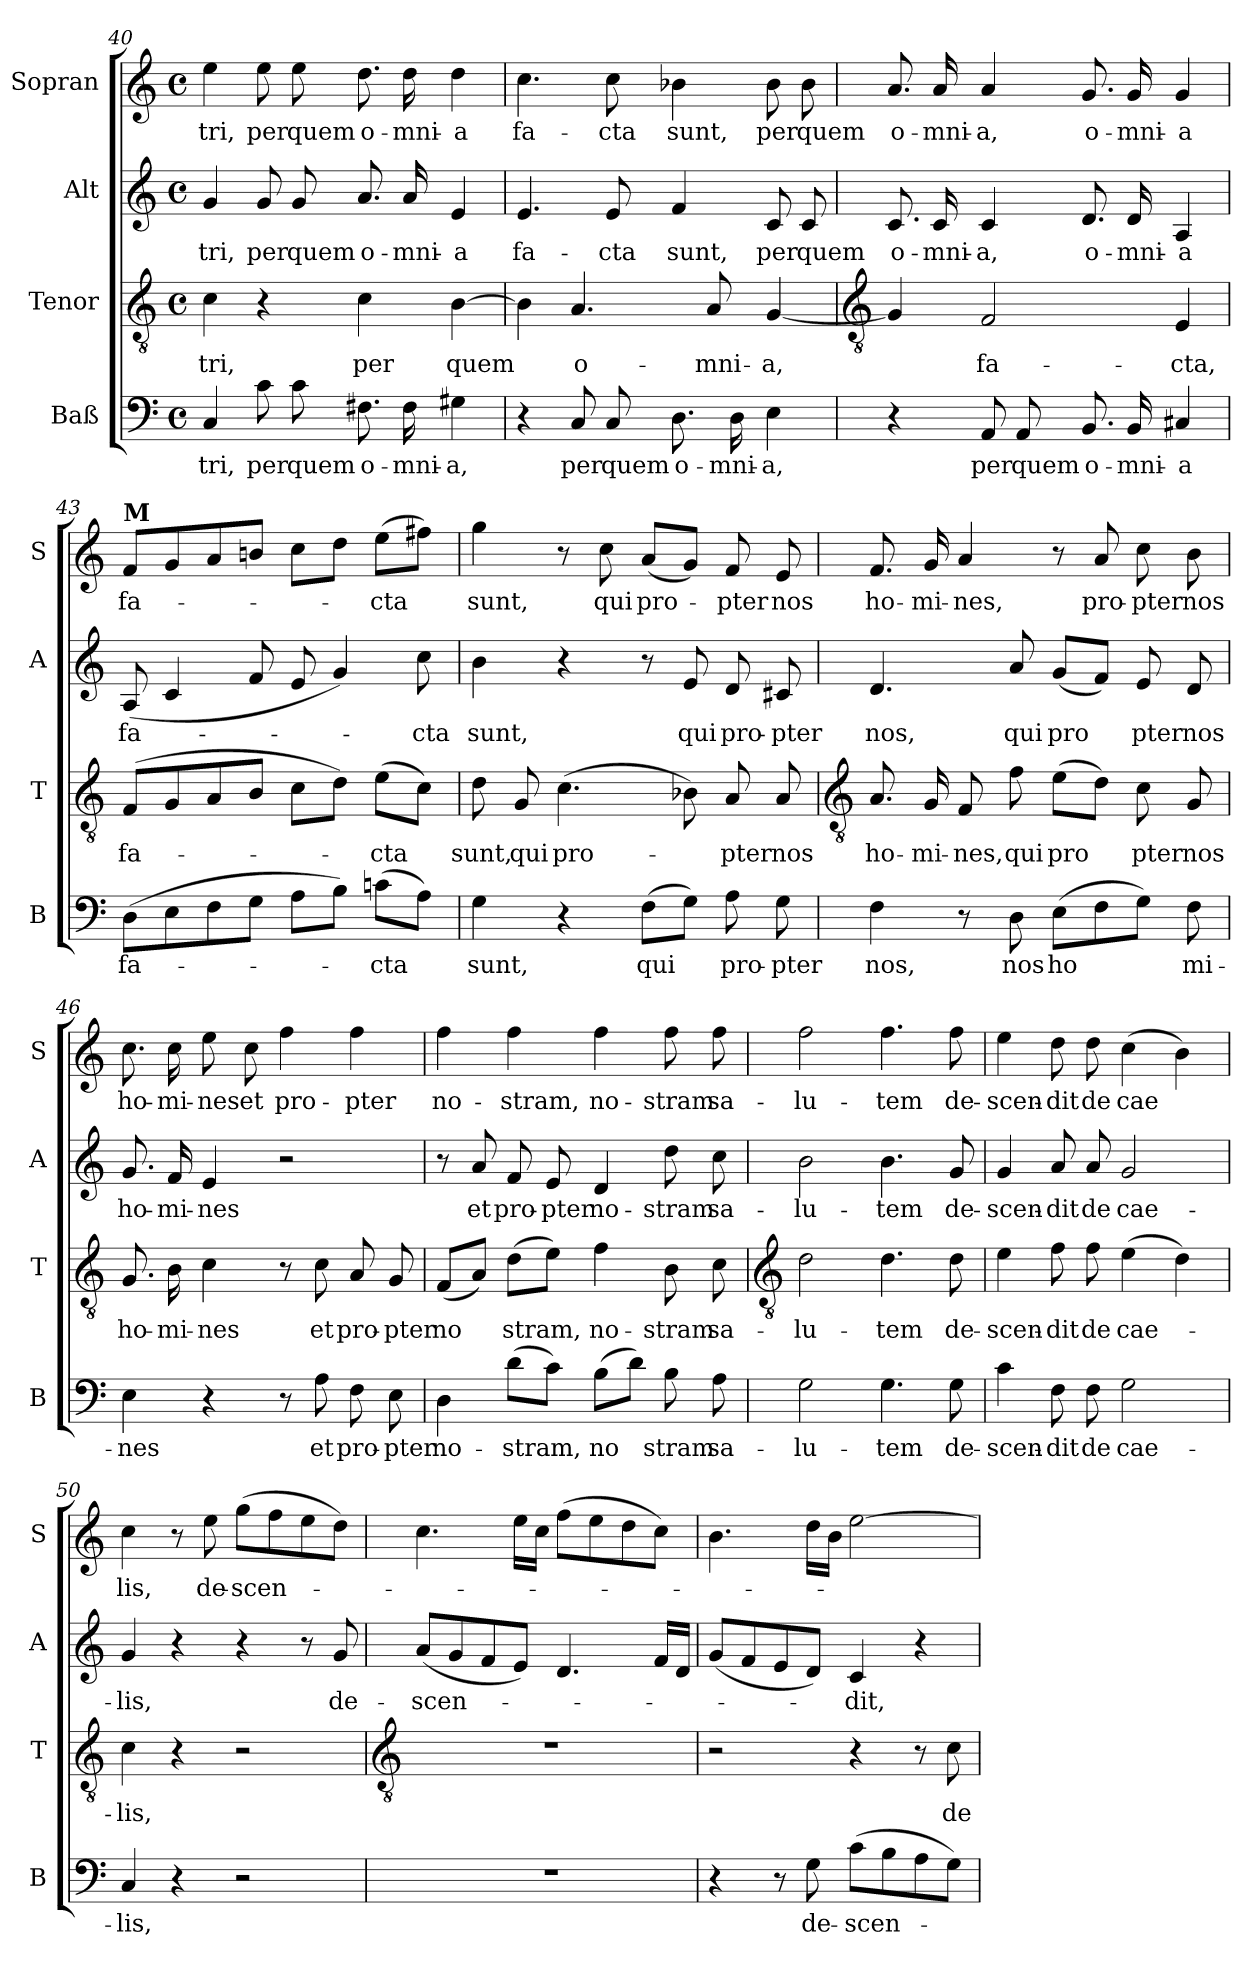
**kern	**text	**kern	**text	**kern	**text	**kern	**text
*part4	*part4	*part3	*part3	*part2	*part2	*part1	*part1
*staff4	*staff4	*staff3	*staff3	*staff2	*staff2	*staff1	*staff1
*I"Baß	*	*I"Tenor	*	*I"Alt	*	*I"Sopran	*
*I'B	*	*I'T	*	*I'A	*	*I'S	*
*clefF4	*	*clefGv2	*	*clefG2	*	*clefG2	*
*k[]	*	*k[]	*	*k[]	*	*k[]	*
*C:	*	*C:	*	*C:	*	*C:	*
*M4/4	*	*M4/4	*	*M4/4	*	*M4/4	*
*met(c)	*	*met(c)	*	*met(c)	*	*met(c)	*
=40	=40	=40	=40	=40	=40	=40	=40
!	!LO:LY:b	!	!LO:LY:b	!	!LO:LY:b	!	!LO:LY:b
4C	-tri,	4c	-tri,	4g	-tri,	4ee	-tri,
!	!LO:LY:b	!	!	!	!LO:LY:b	!	!LO:LY:b
8c	per	4r	.	8g	per	8ee	per
!	!LO:LY:b	!	!	!	!LO:LY:b	!	!LO:LY:b
8c	quem	.	.	8g	quem	8ee	quem
!	!LO:LY:b	!	!LO:LY:b	!	!LO:LY:b	!	!LO:LY:b
8.F#X	o-	4c	per	8.a	o-	8.dd	o-
!	!LO:LY:b	!	!	!	!LO:LY:b	!	!LO:LY:b
16F#	-mni-	.	.	16a	-mni-	16dd	-mni-
!	!LO:LY:b	!	!LO:LY:b	!	!LO:LY:b	!	!LO:LY:b
4G#X	-a,	[4B	quem	4e	-a	4dd	-a
=41	=41	=41	=41	=41	=41	=41	=41
!	!	!	!	!	!LO:LY:b	!	!LO:LY:b
4r	.	4B]	.	4.e	fa-	4.cc	fa-
!	!LO:LY:b	!	!LO:LY:b	!	!	!	!
8C	per	4.A	o-	.	.	.	.
!	!LO:LY:b	!	!	!	!LO:LY:b	!	!LO:LY:b
8C	quem	.	.	8e	-cta	8cc	-cta
!	!LO:LY:b	!	!	!	!LO:LY:b	!	!LO:LY:b
8.D	o-	.	.	4f	sunt,	4b-X	sunt,
!	!	!	!LO:LY:b	!	!	!	!
.	.	8A	-mni-	.	.	.	.
!	!LO:LY:b	!	!	!	!	!	!
16D	-mni-	.	.	.	.	.	.
!	!LO:LY:b	!	!LO:LY:b	!	!LO:LY:b	!	!LO:LY:b
4E	-a,	[4G	-a,	8c	per	8b-	per
!	!	!	!	!	!LO:LY:b	!	!LO:LY:b
.	.	.	.	8c	quem	8b-	quem
!!LO:LB:g=z
=42	=42	=42	=42	=42	=42	=42	=42
*	*	*clefGv2	*	*	*	*	*
!	!	!	!	!	!LO:LY:b	!	!LO:LY:b
4r	.	4G]	.	8.c	o-	8.a	o-
!	!	!	!	!	!LO:LY:b	!	!LO:LY:b
.	.	.	.	16c	-mni-	16a	-mni-
!	!LO:LY:b	!	!LO:LY:b	!	!LO:LY:b	!	!LO:LY:b
8AA	per	2F	fa-	4c	-a,	4a	-a,
!	!LO:LY:b	!	!	!	!	!	!
8AA	quem	.	.	.	.	.	.
!	!LO:LY:b	!	!	!	!LO:LY:b	!	!LO:LY:b
8.BB	o-	.	.	8.d	o-	8.g	o-
!	!LO:LY:b	!	!	!	!LO:LY:b	!	!LO:LY:b
16BB	-mni-	.	.	16d	-mni-	16g	-mni-
!	!LO:LY:b	!	!LO:LY:b	!	!LO:LY:b	!	!LO:LY:b
4C#X	-a	4E	-cta,	4A	-a	4g	-a
=43	=43	=43	=43	=43	=43	=43	=43
!	!	!	!	!	!	!LO:TX:a:B:t=M	!
!	!LO:LY:b	!	!LO:LY:b	!	!LO:LY:b	!	!LO:LY:b
(>8DL	fa-	(<8FL	fa-	(<8A	fa-	8fL	fa-
8E	.	8G	.	4c	.	8g	.
8F	.	8A	.	.	.	8a	.
8GJ	.	8BJ	.	8f	.	8bnJ	.
8AL	.	8cL	.	8e	.	8ccL	.
8BJ)	.	8dJ)	.	4g)	.	8ddJ	.
!	!LO:LY:b	!	!LO:LY:b	!	!	!	!LO:LY:b
(>8cnL	-cta	(>8eL	-cta	.	.	(>8eeL	-cta
!	!	!	!	!	!LO:LY:b	!	!
8AJ)	.	8cJ)	.	8cc	-cta	8ff#XJ)	.
=44	=44	=44	=44	=44	=44	=44	=44
!	!LO:LY:b	!	!LO:LY:b	!	!LO:LY:b	!	!LO:LY:b
4G	sunt,	8d	sunt,	4b	sunt,	4gg	sunt,
!	!	!	!LO:LY:b	!	!	!	!
.	.	8G	qui	.	.	.	.
!	!	!	!LO:LY:b	!	!	!	!
4r	.	(>4.c	pro-	4r	.	8r	.
!	!	!	!	!	!	!	!LO:LY:b
.	.	.	.	.	.	8cc	qui
!	!LO:LY:b	!	!	!	!	!	!LO:LY:b
(>8FL	qui	.	.	8r	.	(<8aL	pro-
!	!	!	!	!	!LO:LY:b	!	!
8GJ)	.	8B-X)	.	8e	qui	8gJ)	.
!	!LO:LY:b	!	!LO:LY:b	!	!LO:LY:b	!	!LO:LY:b
8A	pro-	8A	-pter	8d	pro-	8f	-pter
!	!LO:LY:b	!	!LO:LY:b	!	!LO:LY:b	!	!LO:LY:b
8G	-pter	8A	nos	8c#X	-pter	8e	nos
!!LO:LB:g=z
=45	=45	=45	=45	=45	=45	=45	=45
*	*	*clefGv2	*	*	*	*	*
!	!LO:LY:b	!	!LO:LY:b	!	!LO:LY:b	!	!LO:LY:b
4F	nos,	8.A	ho-	4.d	nos,	8.f	ho-
!	!	!	!LO:LY:b	!	!	!	!LO:LY:b
.	.	16G	-mi-	.	.	16g	-mi-
!	!	!	!LO:LY:b	!	!	!	!LO:LY:b
8r	.	8F	-nes,	.	.	4a	-nes,
!	!LO:LY:b	!	!LO:LY:b	!	!LO:LY:b	!	!
8D	nos	8f	qui	8a	qui	.	.
!	!LO:LY:b	!	!LO:LY:b	!	!LO:LY:b	!	!
(>8EL	ho	(>8eL	pro	(<8gL	pro	8r	.
!	!	!	!	!	!	!	!LO:LY:b
8F	.	8dJ)	.	8fJ)	.	8a	pro-
!	!	!	!LO:LY:b	!	!LO:LY:b	!	!LO:LY:b
8GJ)	.	8c	pter	8e	pter	8cc	-pter
!	!LO:LY:b	!	!LO:LY:b	!	!LO:LY:b	!	!LO:LY:b
8F	mi-	8G	nos	8d	nos	8b	nos
=46	=46	=46	=46	=46	=46	=46	=46
!	!LO:LY:b	!	!LO:LY:b	!	!LO:LY:b	!	!LO:LY:b
4E	-nes	8.G	ho-	8.g	ho-	8.cc	ho-
!	!	!	!LO:LY:b	!	!LO:LY:b	!	!LO:LY:b
.	.	16B	-mi-	16f	-mi-	16cc	-mi-
!	!	!	!LO:LY:b	!	!LO:LY:b	!	!LO:LY:b
4r	.	4c	-nes	4e	-nes	8ee	-nes
!	!	!	!	!	!	!	!LO:LY:b
.	.	.	.	.	.	8cc	et
!	!	!	!	!	!	!	!LO:LY:b
8r	.	8r	.	2r	.	4ff	pro-
!	!LO:LY:b	!	!LO:LY:b	!	!	!	!
8A	et	8c	et	.	.	.	.
!	!LO:LY:b	!	!LO:LY:b	!	!	!	!LO:LY:b
8F	pro-	8A	pro-	.	.	4ff	-pter
!	!LO:LY:b	!	!LO:LY:b	!	!	!	!
8E	-pter	8G	-pter	.	.	.	.
=47	=47	=47	=47	=47	=47	=47	=47
!	!LO:LY:b	!	!LO:LY:b	!	!	!	!LO:LY:b
4D	no-	(<8FL	no	8r	.	4ff	no-
!	!	!	!	!	!LO:LY:b	!	!
.	.	8AJ)	.	8a	et	.	.
!	!LO:LY:b	!	!LO:LY:b	!	!LO:LY:b	!	!LO:LY:b
(>8dL	-stram,	(>8dL	stram,	8f	pro-	4ff	-stram,
!	!	!	!	!	!LO:LY:b	!	!
8cJ)	.	8eJ)	.	8e	-pter	.	.
!	!LO:LY:b	!	!LO:LY:b	!	!LO:LY:b	!	!LO:LY:b
(>8BL	no	4f	no-	4d	no-	4ff	no-
8dJ)	.	.	.	.	.	.	.
!	!LO:LY:b	!	!LO:LY:b	!	!LO:LY:b	!	!LO:LY:b
8B	stram	8B	-stram	8dd	-stram	8ff	-stram
!	!LO:LY:b	!	!LO:LY:b	!	!LO:LY:b	!	!LO:LY:b
8A	sa-	8c	sa-	8cc	sa-	8ff	sa-
!!LO:LB:g=z
=48	=48	=48	=48	=48	=48	=48	=48
*	*	*clefGv2	*	*	*	*	*
!	!LO:LY:b	!	!LO:LY:b	!	!LO:LY:b	!	!LO:LY:b
2G	-lu-	2d	-lu-	2b	-lu-	2ff	-lu-
!	!LO:LY:b	!	!LO:LY:b	!	!LO:LY:b	!	!LO:LY:b
4.G	-tem	4.d	-tem	4.b	-tem	4.ff	-tem
!	!LO:LY:b	!	!LO:LY:b	!	!LO:LY:b	!	!LO:LY:b
8G	de-	8d	de-	8g	de-	8ff	de-
=49	=49	=49	=49	=49	=49	=49	=49
!	!LO:LY:b	!	!LO:LY:b	!	!LO:LY:b	!	!LO:LY:b
4c	-scen-	4e	-scen-	4g	-scen-	4ee	-scen-
!	!LO:LY:b	!	!LO:LY:b	!	!LO:LY:b	!	!LO:LY:b
8F	-dit	8f	-dit	8a	-dit	8dd	-dit
!	!LO:LY:b	!	!LO:LY:b	!	!LO:LY:b	!	!LO:LY:b
8F	de	8f	de	8a	de	8dd	de
!	!LO:LY:b	!	!LO:LY:b	!	!LO:LY:b	!	!LO:LY:b
2G	cae-	(>4e	cae-	2g	cae-	(>4cc	cae
.	.	4d)	.	.	.	4b)	.
=50	=50	=50	=50	=50	=50	=50	=50
!	!LO:LY:b	!	!LO:LY:b	!	!LO:LY:b	!	!LO:LY:b
4C	-lis,	4c	-lis,	4g	-lis,	4cc	lis,
4r	.	4r	.	4r	.	8r	.
!	!	!	!	!	!	!	!LO:LY:b
.	.	.	.	.	.	8ee	de-
!	!	!	!	!	!	!	!LO:LY:b
2r	.	2r	.	4r	.	(>8ggL	-scen-
.	.	.	.	.	.	8ff	.
.	.	.	.	8r	.	8ee	.
!	!	!	!	!	!LO:LY:b	!	!
.	.	.	.	8g	de-	8ddJ)	.
!!LO:LB:g=z
=51	=51	=51	=51	=51	=51	=51	=51
*	*	*clefGv2	*	*	*	*	*
!	!	!	!	!	!LO:LY:b	!	!
1r	.	1r	.	(<8aL	-scen-	4.cc	.
.	.	.	.	8g	.	.	.
.	.	.	.	8f	.	.	.
.	.	.	.	8eJ)	.	16eeLL	.
.	.	.	.	.	.	16ccJJ	.
.	.	.	.	4.d	.	(>8ffL	.
.	.	.	.	.	.	8ee	.
.	.	.	.	.	.	8dd	.
.	.	.	.	16fLL	.	8ccJ)	.
.	.	.	.	16dJJ	.	.	.
=52	=52	=52	=52	=52	=52	=52	=52
4r	.	2r	.	(<8gL	.	4.b	.
.	.	.	.	8f	.	.	.
8r	.	.	.	8e	.	.	.
!	!LO:LY:b	!	!	!	!	!	!
8G	de-	.	.	8dJ)	.	16ddLL	.
.	.	.	.	.	.	16bJJ	.
!	!LO:LY:b	!	!	!	!LO:LY:b	!	!
(>8cL	-scen-	4r	.	4c	-dit,	[2ee	.
8B	.	.	.	.	.	.	.
8A	.	8r	.	4r	.	.	.
!	!	!	!LO:LY:b	!	!	!	!
8GJ)	.	8c	de-	.	.	.	.
=	=	=	=	=	=	=	=
*-	*-	*-	*-	*-	*-	*-	*-
